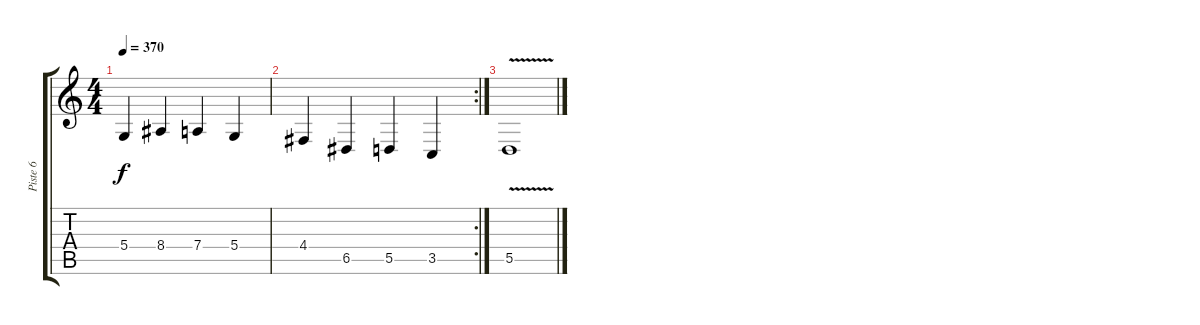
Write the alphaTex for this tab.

\track ("Piste 6" "Piste 6") {instrument pizzicatostrings}
\staff {score tabs}
\tuning (E4 B3 G3 D3 A2 E2) {hide}
\ts (4 4)
\tempo 370
\clef g2
\ks c
5.4.4{dy f} 8.4.4 7.4.4 5.4.4 |
\rc 2
4.4.4 6.5.4 5.5.4 3.5.4 |
5.5{v}.1
